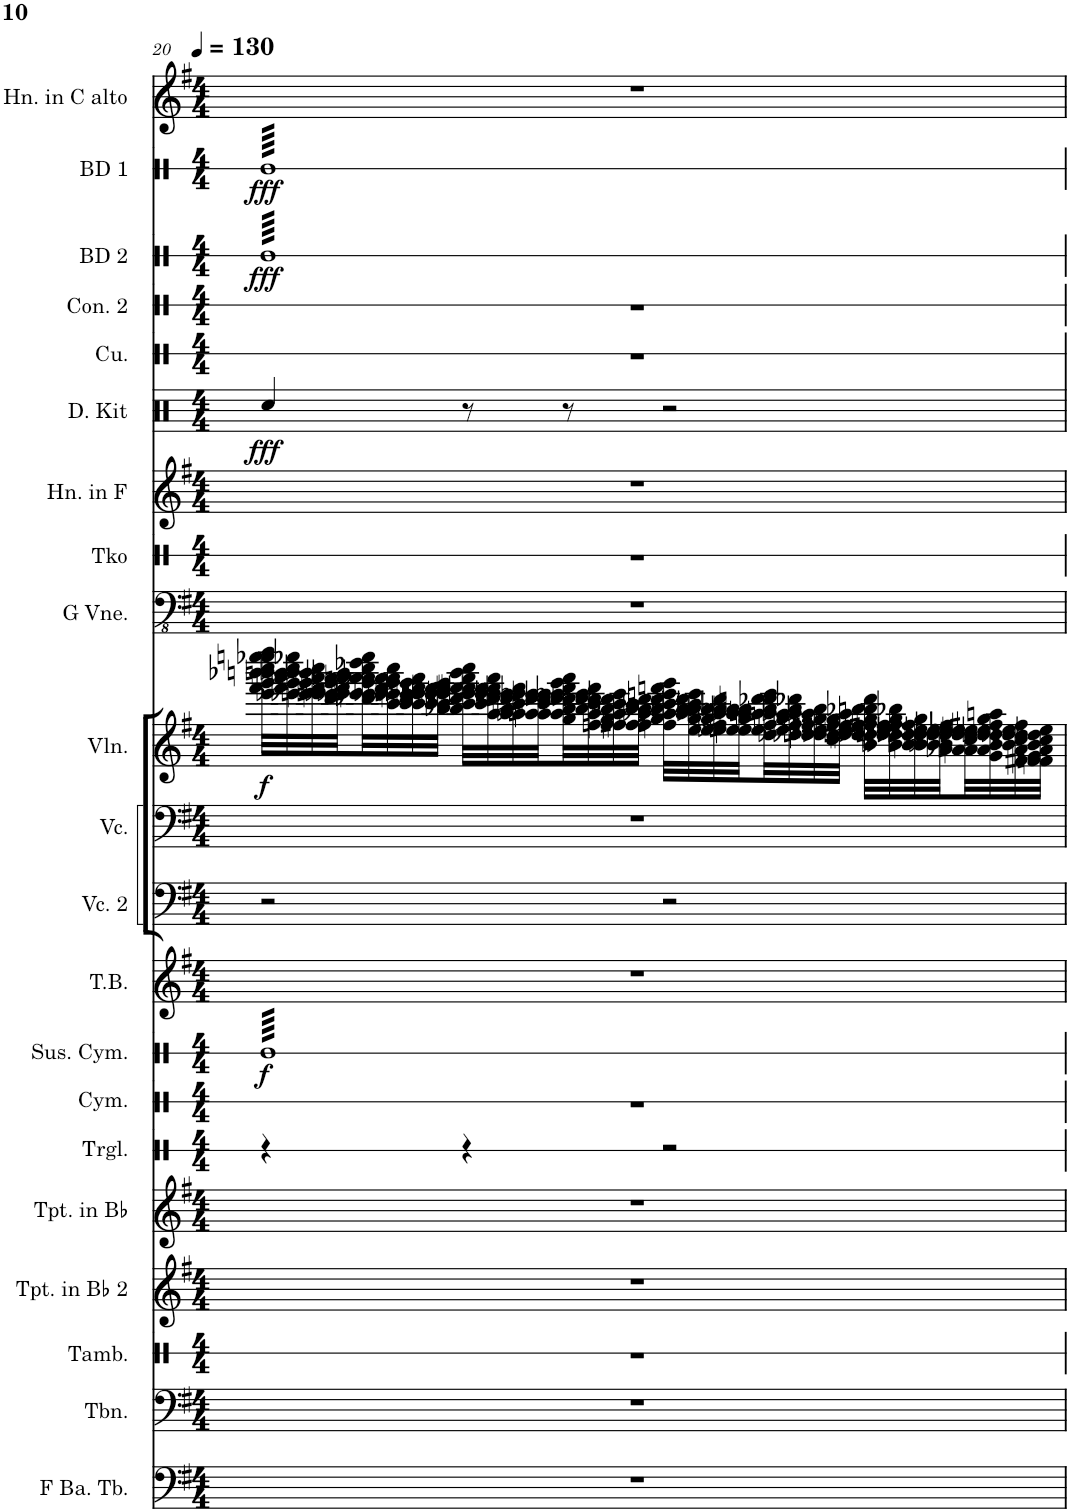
**kern	**kern	**kern	**kern	**kern	**kern	**kern	**kern	**dynam	**kern	**kern	**kern	**kern	**dynam	**kern	**kern	**kern	**kern	**dynam	**kern	**kern	**kern	**dynam	**kern	**dynam	**kern
*part21	*part20	*part19	*part18	*part17	*part16	*part15	*part14	*part14	*part13	*part12	*part11	*part10	*part10	*part9	*part8	*part7	*part6	*part6	*part5	*part4	*part3	*part3	*part2	*part2	*part1
*staff21	*staff20	*staff19	*staff18	*staff17	*staff16	*staff15	*staff14	*staff14	*staff13	*staff12	*staff11	*staff10	*staff10	*staff9	*staff8	*staff7	*staff6	*staff6	*staff5	*staff4	*staff3	*staff3	*staff2	*staff2	*staff1
*I"F Bass Tuba	*I"Trombone	*I"Tambourine	*I"Trumpet in Bb 2	*I"Trumpet in Bb	*I"Triangle	*I"Cymbals	*I"Suspended Cymbal	*	*I"Tubular Bells	*I"Violoncello 2	*I"Violoncello	*I"Violin	*	*I"G Violone	*I"Takiko	*I"Horn in F	*I"Drum Kit	*	*I"Cuica	*I"Congas 2	*I"Bass Drum 2	*	*I"Bass Drum 1	*	*I"Horn in C alto
*I'F Ba. Tb.	*I'Tbn.	*I'Tamb.	*I'Tpt. in Bb 2	*I'Tpt. in Bb	*I'Trgl.	*I'Cym.	*I'Sus. Cym.	*	*I'T.B.	*I'Vc. 2	*I'Vc.	*I'Vln.	*	*I'G Vne.	*I'Tko	*I'Hn. in F	*I'D. Kit	*	*I'Cu.	*I'Con. 2	*I'BD 2	*	*I'BD 1	*	*I'Hn. in C alto
!!LO:PB:g=z
*clefF4	*clefF4	*clefX	*clefG2	*clefG2	*clefX	*clefX	*clefX	*	*clefG2	*clefF4	*clefF4	*clefG2	*	*clefFv4	*clefX	*clefG2	*clefX	*	*clefX	*clefX	*clefX	*	*clefX	*	*clefG2
*	*	*	*Trd1c2	*Trd1c2	*	*	*	*	*	*	*	*	*	*Trd7c12	*	*Trd4c7	*	*	*	*	*	*	*	*	*Trd4c7
*k[f#]	*k[f#]	*k[]	*k[f#]	*k[f#]	*k[]	*k[]	*k[]	*	*k[f#]	*k[f#]	*k[f#]	*k[f#]	*	*k[f#]	*k[]	*k[f#]	*k[]	*	*k[]	*k[]	*k[]	*	*k[]	*	*k[f#]
*M4/4	*M4/4	*M4/4	*M4/4	*M4/4	*M4/4	*M4/4	*M4/4	*	*M4/4	*M4/4	*M4/4	*M4/4	*	*M4/4	*M4/4	*M4/4	*M4/4	*	*M4/4	*M4/4	*M4/4	*	*M4/4	*	*M4/4
*MM130	*MM130	*MM130	*MM130	*MM130	*MM130	*MM130	*MM130	*	*MM130	*MM130	*MM130	*MM130	*	*MM130	*MM130	*MM130	*MM130	*	*MM130	*MM130	*MM130	*	*MM130	*	*MM130
=20	=20	=20	=20	=20	=20	=20	=20	=20	=20	=20	=20	=20	=20	=20	=20	=20	=20	=20	=20	=20	=20	=20	=20	=20	=20
!	!	!	!	!	!	!	!	!LO:DY:b	!	!	!	!	!LO:DY:b	!	!	!	!	!LO:DY:b	!	!	!	!LO:DY:b	!	!LO:DY:b	!
*	*	*	*	*	*	*	*tremolo	*	*	*	*	*	*	*	*	*	*	*	*	*	*	*	*	*	*
*	*	*	*	*	*	*	*	*	*	*	*	*	*	*	*	*	*	*	*	*	*tremolo	*	*	*	*
*	*	*	*	*	*	*	*	*	*	*	*	*	*	*	*	*	*	*	*	*	*	*	*tremolo	*	*
1r	1r	1r	1r	1r	4r	1r	64ReLLLL	f	1r	2r	1r	32eee\ 32fff#\ 32ggg\ 32bbb-X\ 32bbbn\ 32cccc\ 32eeee-X\ 32eeeen\ 32ffff#\LLL	f	1r	1r	1r	4Rcc/	fff	1r	1r	64ReLLLL	fff	64ReLLLL	fff	1r
.	.	.	.	.	.	.	64Re	.	.	.	.	.	.	.	.	.	.	.	.	.	64Re	.	64Re	.	.
.	.	.	.	.	.	.	64Re	.	.	.	.	32eee-X\ 32fff#\ 32ggg\ 32aaa\ 32bbb-X\ 32bbbn\ 32cccc\ 32eeee-X\	.	.	.	.	.	.	.	.	64Re	.	64Re	.	.
.	.	.	.	.	.	.	64Re	.	.	.	.	.	.	.	.	.	.	.	.	.	64Re	.	64Re	.	.
.	.	.	.	.	.	.	64Re	.	.	.	.	32eee-X\ 32eee-X\ 32eeen\ 32fff#\ 32ggg\ 32aaa\ 32bbb-X\ 32cccc\	.	.	.	.	.	.	.	.	64Re	.	64Re	.	.
.	.	.	.	.	.	.	64Re	.	.	.	.	.	.	.	.	.	.	.	.	.	64Re	.	64Re	.	.
.	.	.	.	.	.	.	64Re	.	.	.	.	32ddd\ 32eee-X\ 32eee-\ 32fff#\ 32ggg\ 32aaa-X\ 32aaan\ 32bbb-\	.	.	.	.	.	.	.	.	64Re	.	64Re	.	.
.	.	.	.	.	.	.	64Re	.	.	.	.	.	.	.	.	.	.	.	.	.	64Re	.	64Re	.	.
.	.	.	.	.	.	.	64Re	.	.	.	.	32ddd-X\ 32eee-X\ 32eeen\ 32ggg\ 32aaa-X\ 32aaan\ 32cccc\ 32dddd-X\ 32eeee-\	.	.	.	.	.	.	.	.	64Re	.	64Re	.	.
.	.	.	.	.	.	.	64Re	.	.	.	.	.	.	.	.	.	.	.	.	.	64Re	.	64Re	.	.
.	.	.	.	.	.	.	64Re	.	.	.	.	32ccc\ 32eee-X\ 32eeen\ 32fff#\ 32ggg\ 32aaa-X\ 32aaan\ 32cccc\	.	.	.	.	.	.	.	.	64Re	.	64Re	.	.
.	.	.	.	.	.	.	64Re	.	.	.	.	.	.	.	.	.	.	.	.	.	64Re	.	64Re	.	.
.	.	.	.	.	.	.	64Re	.	.	.	.	32ccc\ 32ccc\ 32ddd-\ 32eee-X\ 32eeen\ 32fff#\ 32ggg\ 32aaa\	.	.	.	.	.	.	.	.	64Re	.	64Re	.	.
.	.	.	.	.	.	.	64Re	.	.	.	.	.	.	.	.	.	.	.	.	.	64Re	.	64Re	.	.
.	.	.	.	.	.	.	64Re	.	.	.	.	32bb\ 32ccc\ 32ccc\ 32eee-X\ 32eeen\ 32fffn\ 32fff#X\ 32ggg\JJJ	.	.	.	.	.	.	.	.	64Re	.	64Re	.	.
.	.	.	.	.	.	.	64Re	.	.	.	.	.	.	.	.	.	.	.	.	.	64Re	.	64Re	.	.
.	.	.	.	.	4r	.	64Re	.	.	.	.	32bb-X\ 32ccc\ 32ddd-\ 32eee\ 32fffn\ 32fff#X\ 32aaa\ 32bbb-\ 32cccc\LLL	.	.	.	.	8r	.	.	.	64Re	.	64Re	.	.
.	.	.	.	.	.	.	64Re	.	.	.	.	.	.	.	.	.	.	.	.	.	64Re	.	64Re	.	.
.	.	.	.	.	.	.	64Re	.	.	.	.	32aa\ 32ccc\ 32ddd-\ 32eee-X\ 32eeen\ 32fffn\ 32fff#X\ 32aaa\	.	.	.	.	.	.	.	.	64Re	.	64Re	.	.
.	.	.	.	.	.	.	64Re	.	.	.	.	.	.	.	.	.	.	.	.	.	64Re	.	64Re	.	.
.	.	.	.	.	.	.	64Re	.	.	.	.	32aa\ 32aa\ 32bb-\ 32ccc\ 32ddd-\ 32eee-X\ 32eeen\ 32fff#\	.	.	.	.	.	.	.	.	64Re	.	64Re	.	.
.	.	.	.	.	.	.	64Re	.	.	.	.	.	.	.	.	.	.	.	.	.	64Re	.	64Re	.	.
.	.	.	.	.	.	.	64Re	.	.	.	.	32aa-X\ 32aan\ 32aan\ 32ccc\ 32ddd-X\ 32dddn\ 32eee-X\ 32eeen\	.	.	.	.	.	.	.	.	64Re	.	64Re	.	.
.	.	.	.	.	.	.	64Re	.	.	.	.	.	.	.	.	.	.	.	.	.	64Re	.	64Re	.	.
.	.	.	.	.	.	.	64Re	.	.	.	.	32gg\ 32aa\ 32bb-\ 32ddd-X\ 32dddn\ 32eee-X\ 32fff#\ 32ggg\ 32aaa\	.	.	.	.	8r	.	.	.	64Re	.	64Re	.	.
.	.	.	.	.	.	.	64Re	.	.	.	.	.	.	.	.	.	.	.	.	.	64Re	.	64Re	.	.
.	.	.	.	.	.	.	64Re	.	.	.	.	32ff#\ 32aa\ 32bb-\ 32ccc\ 32ddd-X\ 32dddn\ 32eee-\ 32fff#\	.	.	.	.	.	.	.	.	64Re	.	64Re	.	.
.	.	.	.	.	.	.	64Re	.	.	.	.	.	.	.	.	.	.	.	.	.	64Re	.	64Re	.	.
.	.	.	.	.	.	.	64Re	.	.	.	.	32ff#\ 32ff#\ 32gg\ 32aa\ 32bb-\ 32ccc\ 32ddd-X\ 32eee-\	.	.	.	.	.	.	.	.	64Re	.	64Re	.	.
.	.	.	.	.	.	.	64Re	.	.	.	.	.	.	.	.	.	.	.	.	.	64Re	.	64Re	.	.
.	.	.	.	.	.	.	64Re	.	.	.	.	32ffn\ 32ff#X\ 32ff#X\ 32aa\ 32bb-X\ 32bbn\ 32ccc\ 32ddd-\JJJ	.	.	.	.	.	.	.	.	64Re	.	64Re	.	.
.	.	.	.	.	.	.	64Re	.	.	.	.	.	.	.	.	.	.	.	.	.	64Re	.	64Re	.	.
.	.	.	.	.	2r	.	64Re	.	.	2r	.	32ffn\ 32gg\ 32aa-X\ 32bb\ 32ccc\ 32ddd-\ 32eeen\ 32fffn\ 32ggg\LLL	.	.	.	.	2r	.	.	.	64Re	.	64Re	.	.
.	.	.	.	.	.	.	64Re	.	.	.	.	.	.	.	.	.	.	.	.	.	64Re	.	64Re	.	.
.	.	.	.	.	.	.	64Re	.	.	.	.	32ee\ 32gg\ 32aa-\ 32bb-X\ 32bbn\ 32ccc\ 32ddd-\ 32eee\	.	.	.	.	.	.	.	.	64Re	.	64Re	.	.
.	.	.	.	.	.	.	64Re	.	.	.	.	.	.	.	.	.	.	.	.	.	64Re	.	64Re	.	.
.	.	.	.	.	.	.	64Re	.	.	.	.	32ee\ 32ee\ 32ff\ 32gg\ 32aa-\ 32bb-X\ 32bbn\ 32ddd-\	.	.	.	.	.	.	.	.	64Re	.	64Re	.	.
.	.	.	.	.	.	.	64Re	.	.	.	.	.	.	.	.	.	.	.	.	.	64Re	.	64Re	.	.
.	.	.	.	.	.	.	64Re	.	.	.	.	32ee-X\ 32een\ 32een\ 32gg\ 32aa-X\ 32aan\ 32bb-X\ 32bbn\	.	.	.	.	.	.	.	.	64Re	.	64Re	.	.
.	.	.	.	.	.	.	64Re	.	.	.	.	.	.	.	.	.	.	.	.	.	64Re	.	64Re	.	.
.	.	.	.	.	.	.	64Re	.	.	.	.	32dd\ 32ee\ 32ff\ 32aa-X\ 32aan\ 32bb-X\ 32ddd-X\ 32dddn\ 32eee\	.	.	.	.	.	.	.	.	64Re	.	64Re	.	.
.	.	.	.	.	.	.	64Re	.	.	.	.	.	.	.	.	.	.	.	.	.	64Re	.	64Re	.	.
.	.	.	.	.	.	.	64Re	.	.	.	.	32dd-X\ 32ee\ 32ff\ 32gg\ 32aa-X\ 32aan\ 32bb-\ 32ddd-X\	.	.	.	.	.	.	.	.	64Re	.	64Re	.	.
.	.	.	.	.	.	.	64Re	.	.	.	.	.	.	.	.	.	.	.	.	.	64Re	.	64Re	.	.
.	.	.	.	.	.	.	64Re	.	.	.	.	32dd-X\ 32dd-X\ 32ddn\ 32ee\ 32ff\ 32gg\ 32aa-X\ 32bb-\	.	.	.	.	.	.	.	.	64Re	.	64Re	.	.
.	.	.	.	.	.	.	64Re	.	.	.	.	.	.	.	.	.	.	.	.	.	64Re	.	64Re	.	.
.	.	.	.	.	.	.	64Re	.	.	.	.	32cc\ 32dd-X\ 32dd-\ 32ee\ 32ffn\ 32ff#X\ 32gg\ 32aa-\JJJ	.	.	.	.	.	.	.	.	64Re	.	64Re	.	.
.	.	.	.	.	.	.	64Re	.	.	.	.	.	.	.	.	.	.	.	.	.	64Re	.	64Re	.	.
.	.	.	.	.	.	.	64Re	.	.	.	.	32b\ 32dd-X\ 32ddn\ 32ffn\ 32ff#X\ 32gg\ 32bb-X\ 32bbn\ 32ddd-\LLL	.	.	.	.	.	.	.	.	64Re	.	64Re	.	.
.	.	.	.	.	.	.	64Re	.	.	.	.	.	.	.	.	.	.	.	.	.	64Re	.	64Re	.	.
.	.	.	.	.	.	.	64Re	.	.	.	.	32b-X\ 32dd-X\ 32ddn\ 32ee\ 32ffn\ 32ff#X\ 32gg\ 32bb-X\	.	.	.	.	.	.	.	.	64Re	.	64Re	.	.
.	.	.	.	.	.	.	64Re	.	.	.	.	.	.	.	.	.	.	.	.	.	64Re	.	64Re	.	.
.	.	.	.	.	.	.	64Re	.	.	.	.	32b-X\ 32b-X\ 32bn\ 32dd-X\ 32ddn\ 32ee\ 32ffn\ 32gg\	.	.	.	.	.	.	.	.	64Re	.	64Re	.	.
.	.	.	.	.	.	.	64Re	.	.	.	.	.	.	.	.	.	.	.	.	.	64Re	.	64Re	.	.
.	.	.	.	.	.	.	64Re	.	.	.	.	32a\ 32b-X\ 32b-\ 32dd-X\ 32ddn\ 32ee-X\ 32een\ 32ff\	.	.	.	.	.	.	.	.	64Re	.	64Re	.	.
.	.	.	.	.	.	.	64Re	.	.	.	.	.	.	.	.	.	.	.	.	.	64Re	.	64Re	.	.
.	.	.	.	.	.	.	64Re	.	.	.	.	32a-X\ 32an\ 32an\ 32cc\ 32dd-X\ 32ddn\ 32ee-X\ 32een\	.	.	.	.	.	.	.	.	64Re	.	64Re	.	.
.	.	.	.	.	.	.	64Re	.	.	.	.	.	.	.	.	.	.	.	.	.	64Re	.	64Re	.	.
.	.	.	.	.	.	.	64Re	.	.	.	.	32g\ 32a\ 32b-\ 32dd-X\ 32ddn\ 32ee-X\ 32ff#X\ 32gg\ 32aan\	.	.	.	.	.	.	.	.	64Re	.	64Re	.	.
.	.	.	.	.	.	.	64Re	.	.	.	.	.	.	.	.	.	.	.	.	.	64Re	.	64Re	.	.
.	.	.	.	.	.	.	64Re	.	.	.	.	32f#\ 32a\ 32b-\ 32cc\ 32dd-X\ 32ddn\ 32ee-\ 32ff#\	.	.	.	.	.	.	.	.	64Re	.	64Re	.	.
.	.	.	.	.	.	.	64Re	.	.	.	.	.	.	.	.	.	.	.	.	.	64Re	.	64Re	.	.
.	.	.	.	.	.	.	64Re	.	.	.	.	32fn\ 32f#X\ 32g\ 32a\ 32b-\ 32cc\ 32dd-X\ 32ee-\JJJ	.	.	.	.	.	.	.	.	64Re	.	64Re	.	.
.	.	.	.	.	.	.	64ReJJJJ	.	.	.	.	.	.	.	.	.	.	.	.	.	64ReJJJJ	.	64ReJJJJ	.	.
*	*	*	*	*	*	*	*	*	*	*	*	*	*	*	*	*	*	*	*	*	*	*	*Xtremolo	*	*
*	*	*	*	*	*	*	*	*	*	*	*	*	*	*	*	*	*	*	*	*	*Xtremolo	*	*	*	*
*	*	*	*	*	*	*	*Xtremolo	*	*	*	*	*	*	*	*	*	*	*	*	*	*	*	*	*	*
=	=	=	=	=	=	=	=	=	=	=	=	=	=	=	=	=	=	=	=	=	=	=	=	=	=
*-	*-	*-	*-	*-	*-	*-	*-	*-	*-	*-	*-	*-	*-	*-	*-	*-	*-	*-	*-	*-	*-	*-	*-	*-	*-
